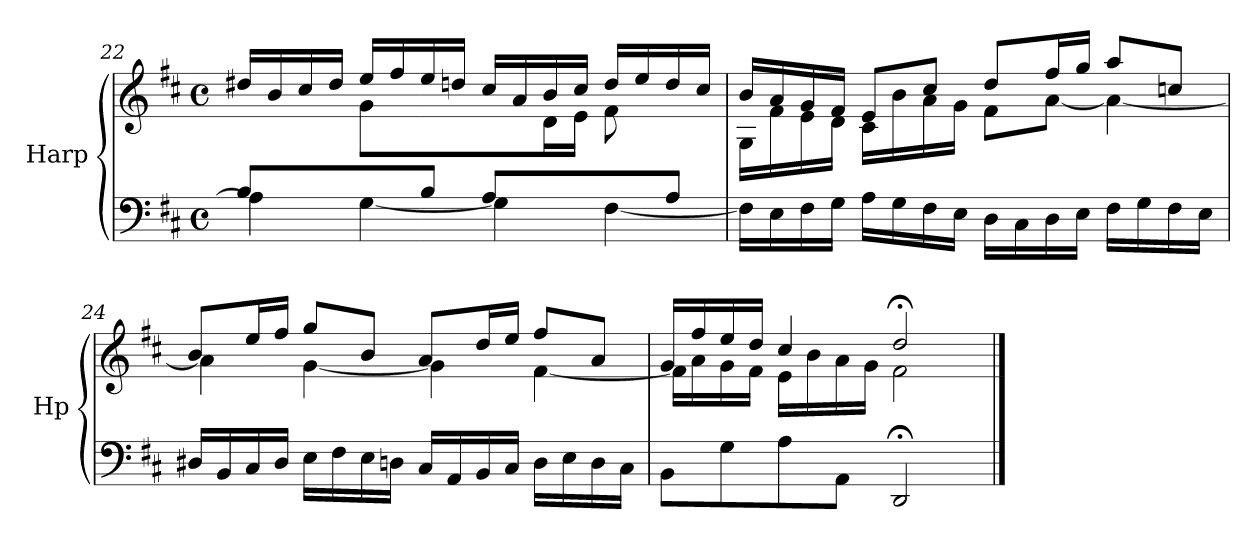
**kern	**kern
*part1	*part1
*staff2	*staff1
*I"Harp	*
*I'Hp	*
*clefF4	*clefG2
*k[f#c#]	*k[f#c#]
*M4/4	*M4/4
*met(c)	*met(c)
=22	=22
*^	*^
8B/L	4A\]	16dd#X/LL	8ryy
.	.	16b/	.
4ryy	.	16cc#/	16e\L
.	.	16dd#/JJ	16f#\JJ
.	[4G\	16ee/LL	8g\L
.	.	16ff#/	.
8B/J	.	16ee/	4ryy
.	.	16ddn/JJ	.
8A/L	4G\]	16cc#/LL	.
.	.	16a/	.
4ryy	.	16b/	16d\L
.	.	16cc#/JJ	16e\JJ
.	[4F#\	16dd/LL	8f#\L
.	.	16ee/	.
8A/J	.	16dd/	8ryy
.	.	16cc#/JJ	.
*v	*v	*	*
=23	=23	=23
16F#\LL]	16b/LL	16G\LL
16E\	16a/	16f#\
16F#\	16g/	16e\
16G\JJ	16f#/JJ	16d\JJ
16A\LL	8e/L	16c#\LL
16G\	.	16b\
16F#\	8cc#/J	16a\
16E\JJ	.	16g\JJ
16D\LL	8dd/L	8f#\L
16C#\	.	.
16D\	16ff#/L	[8a\J
16E\JJ	16gg/JJ	.
16F#\LL	8aa/L	4a\_
16G\	.	.
16F#\	8ccn/J	.
16E\JJ	.	.
!!LO:PB:g=z	!!
=24	=24	=24
16D#X/LL	8b/L	4a\]
16BB/	.	.
16C#/	16ee/L	.
16D#/JJ	16ff#/JJ	.
16E\LL	8gg/L	[4g\
16F#\	.	.
16E\	8b/J	.
16Dn\JJ	.	.
16C#/LL	8a/L	4g\]
16AA/	.	.
16BB/	16dd/L	.
16C#/JJ	16ee/JJ	.
16D\LL	8ff#/L	[4f#\
16E\	.	.
16D\	8a/J	.
16C#\JJ	.	.
=25	=25	=25
8BB\L	16g/LL	16f#\LL]
.	16ff#/	16a\
8G\	16ee/	16g\
.	16dd/JJ	16f#\JJ
8A\	4cc#/	16e\LL
.	.	16b\
8AA\J	.	16a\
.	.	16g\JJ
2DD;/	2dd;</	2f#\
*	*v	*v
==	==
*-	*-
